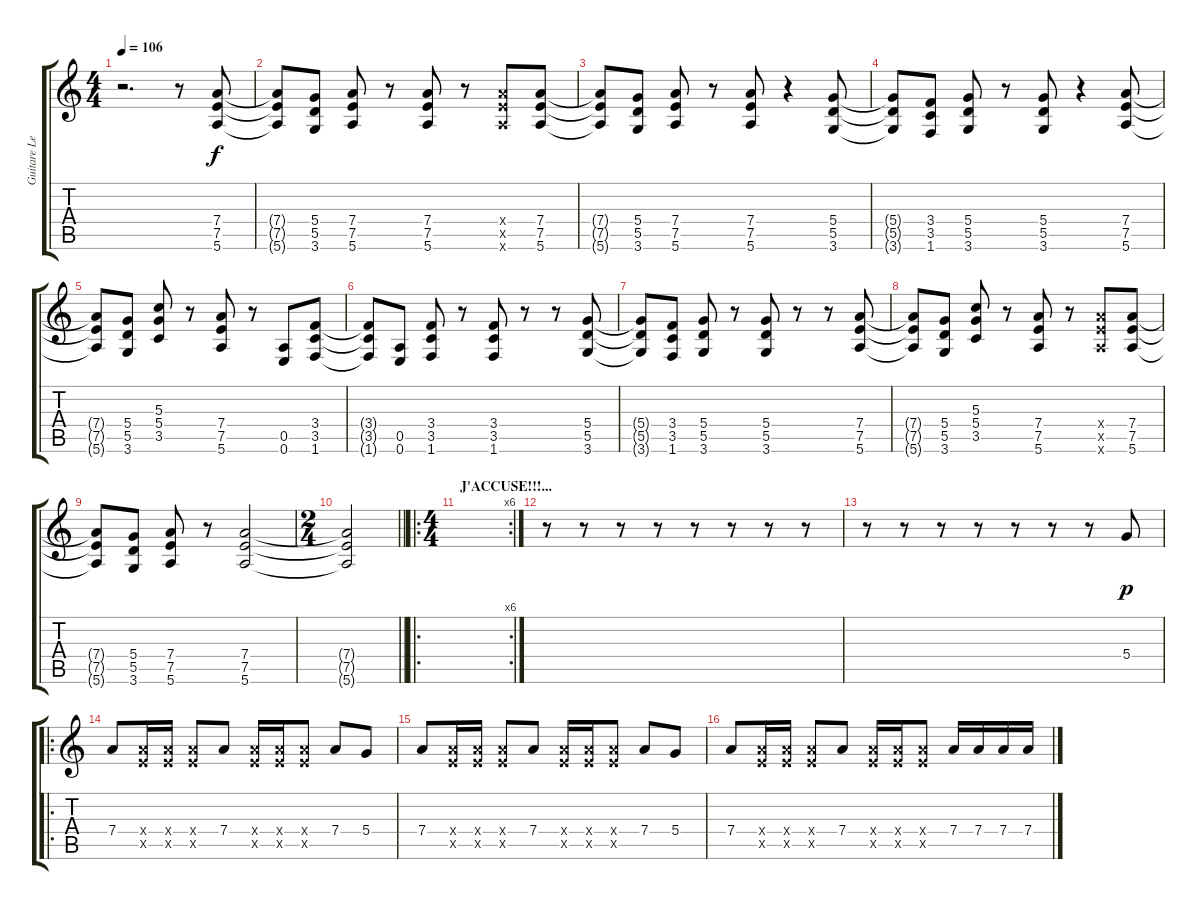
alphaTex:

\track ("Guitare Lead" "Guitare Le") {instrument distortionguitar}
\staff {score tabs}
\tuning (E4 B3 G3 D3 A2 E2) {hide}
\ts (4 4)
\tempo 106
\clef g2
\ks c
r.2{d dy f} r.8 (7.4 7.5 5.6).8 |
(7.4{t} 7.5{t} 5.6{t}).8 (5.4 5.5 3.6).8 (7.4 7.5 5.6).8 r.8 (7.4 7.5 5.6).8 r.8 (7.4{x} 7.5{x} 5.6{x}).8 (7.4 7.5 5.6).8 |
(7.4{t} 7.5{t} 5.6{t}).8 (5.4 5.5 3.6).8 (7.4 7.5 5.6).8 r.8 (7.4 7.5 5.6).8 r.4 (5.4 5.5 3.6).8 |
(5.4{t} 5.5{t} 3.6{t}).8 (3.4 3.5 1.6).8 (5.4 5.5 3.6).8 r.8 (5.4 5.5 3.6).8 r.4 (7.4 7.5 5.6).8 |
(7.4{t} 7.5{t} 5.6{t}).8 (5.4 5.5 3.6).8 (5.3 5.4 3.5).8 r.8 (7.4 7.5 5.6).8 r.8 (0.5 0.6).8 (3.4 3.5 1.6).8 |
(3.4{t} 3.5{t} 1.6{t}).8 (0.5 0.6).8 (3.4 3.5 1.6).8 r.8 (3.4 3.5 1.6).8 r.8 r.8 (5.4 5.5 3.6).8 |
(5.4{t} 5.5{t} 3.6{t}).8 (3.4 3.5 1.6).8 (5.4 5.5 3.6).8 r.8 (5.4 5.5 3.6).8 r.8 r.8 (7.4 7.5 5.6).8 |
(7.4{t} 7.5{t} 5.6{t}).8 (5.4 5.5 3.6).8 (5.3 5.4 3.5).8 r.8 (7.4 7.5 5.6).8 r.8 (7.4{x} 7.5{x} 5.6{x}).8 (7.4 7.5 5.6).8 |
(7.4{t} 7.5{t} 5.6{t}).8 (5.4 5.5 3.6).8 (7.4 7.5 5.6).8 r.8 (7.4 7.5 5.6).2 |
\ts (2 4)
\barLineRight lightlight
(7.4{t} 7.5{t} 5.6{t}).2 |
\ro
\rc 6
\ts (4 4)
\section ("" "J'ACCUSE!!!...")
|
r.8 r.8 r.8 r.8 r.8 r.8 r.8 r.8 |
r.8 r.8 r.8 r.8 r.8 r.8 r.8 5.4.8{dy p} |
\ro
7.4.8 (7.4{x} 7.5{x}).16 (7.4{x} 7.5{x}).16 (7.4{x} 7.5{x}).8 7.4.8 (7.4{x} 7.5{x}).16 (7.4{x} 7.5{x}).16 (7.4{x} 7.5{x}).8 7.4.8 5.4.8 |
7.4.8 (7.4{x} 7.5{x}).16 (7.4{x} 7.5{x}).16 (7.4{x} 7.5{x}).8 7.4.8 (7.4{x} 7.5{x}).16 (7.4{x} 7.5{x}).16 (7.4{x} 7.5{x}).8 7.4.8 5.4.8 |
7.4.8 (7.4{x} 7.5{x}).16 (7.4{x} 7.5{x}).16 (7.4{x} 7.5{x}).8 7.4.8 (7.4{x} 7.5{x}).16 (7.4{x} 7.5{x}).16 (7.4{x} 7.5{x}).8 7.4.16 7.4.16 7.4.16 7.4.16
